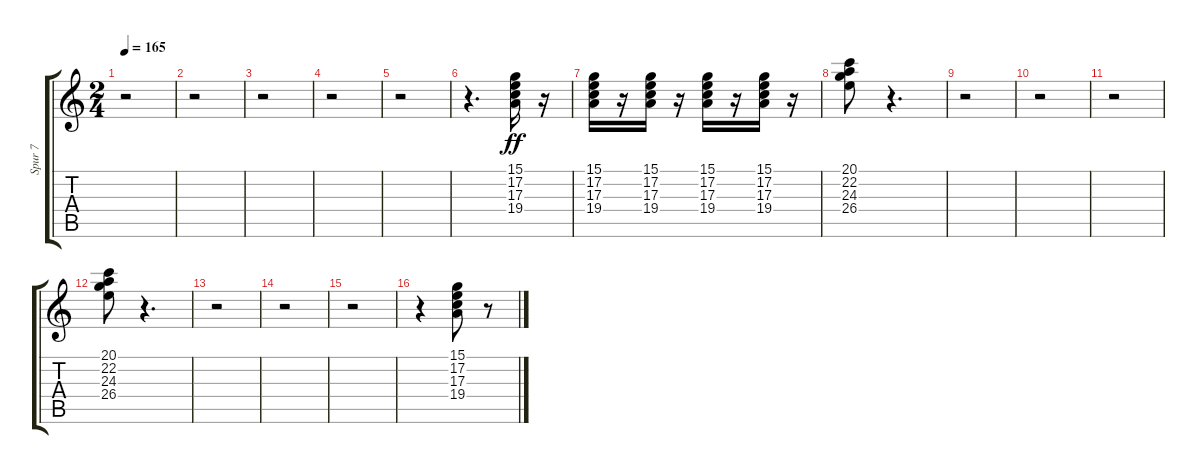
\track ("Spur 7" "Spur 7") {instrument brasssection}
\staff {score tabs}
\tuning (E4 B3 G3 D3 A2 E2) {hide}
\ts (2 4)
\tempo 165
\clef g2
\ks c
r.2{dy ff} |
r.2 |
r.2 |
r.2 |
r.2 |
r.4{d} (15.1 17.2 17.3 19.4).16 r.16 |
(15.1 17.2 17.3 19.4).16 r.16 (15.1 17.2 17.3 19.4).16 r.16 (15.1 17.2 17.3 19.4).16 r.16 (15.1 17.2 17.3 19.4).16 r.16 |
(20.1 22.2 24.3 26.4).8 r.4{d} |
r.2 |
r.2 |
r.2 |
(20.1 22.2 24.3 26.4).8 r.4{d} |
r.2 |
r.2 |
r.2 |
r.4 (15.1 17.2 17.3 19.4).8 r.8
